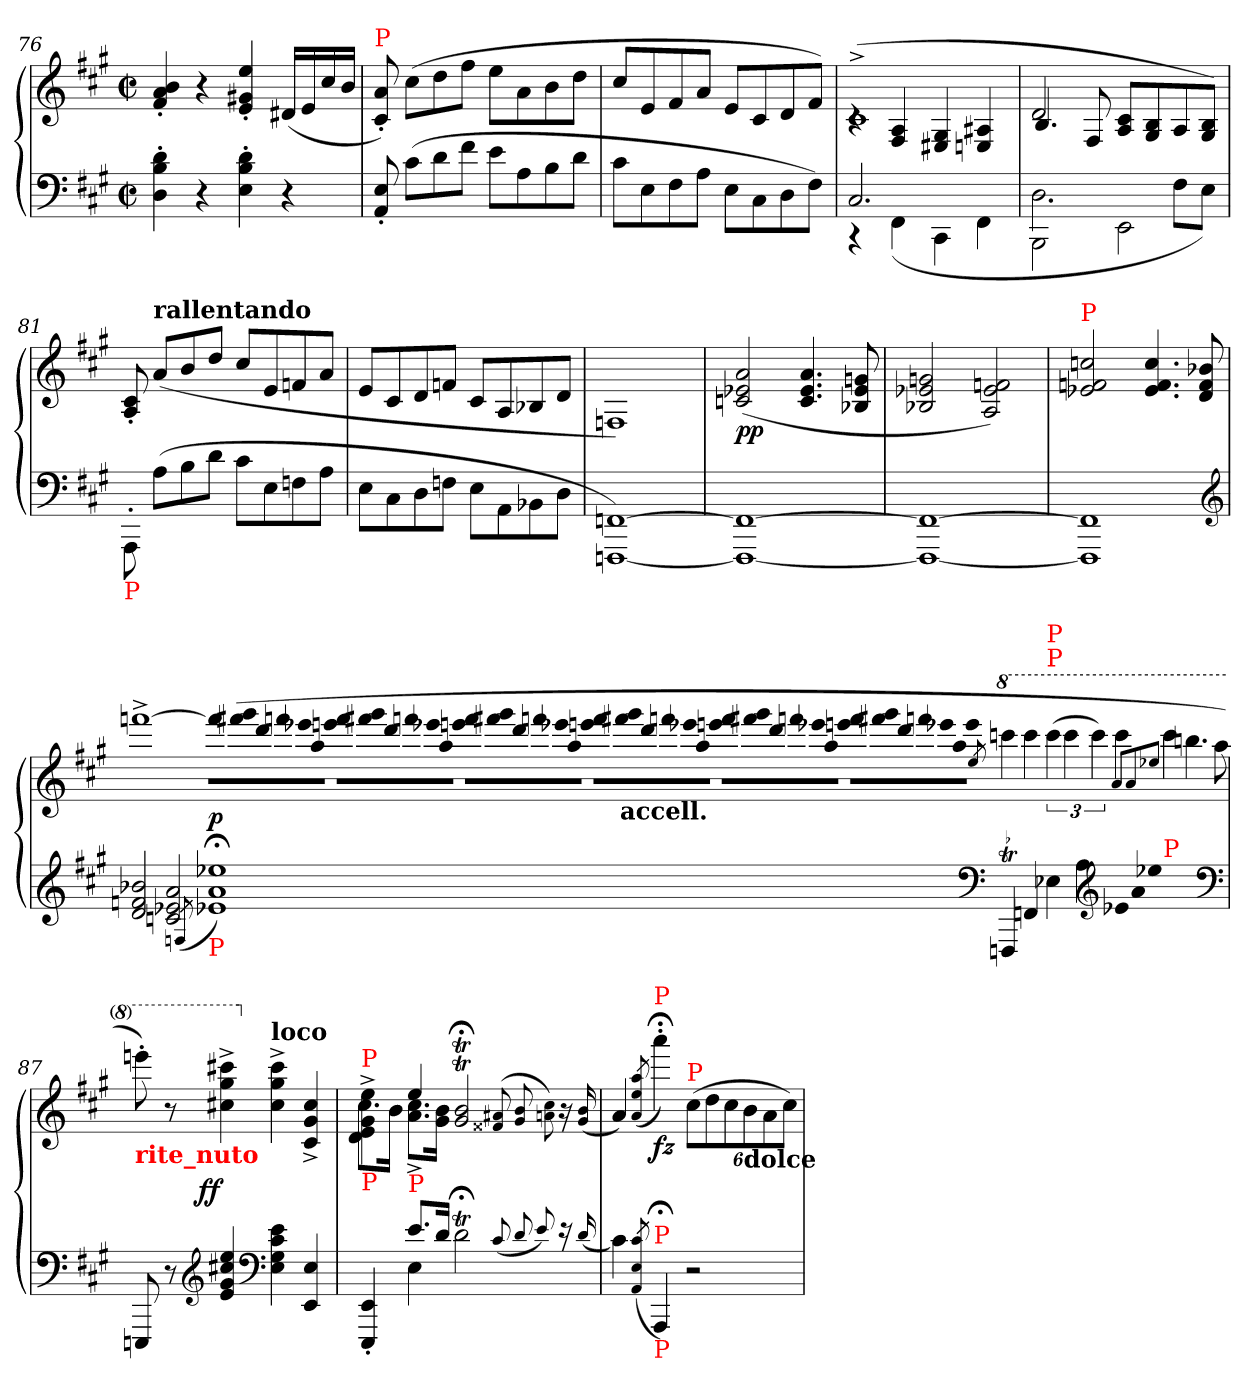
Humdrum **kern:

**kern	**kern	**dynam
*part1	*part1	*part1
*staff2	*staff1	*staff1/2
*clefF4	*clefG2	*
*k[f#c#g#]	*k[f#c#g#]	*
*M2/2	*M2/2	*
*met(c|)	*met(c|)	*
=76	=76	=76
4d' 4B' 4D'	4b'> 4a'> 4f#'>	.
4r	4r	.
4d' 4B' 4E'	4ee' 4g#X' 4e'	.
4r	(<16d#XLL	.
.	16e	.
.	16cc#	.
.	16bJJ	.
=77	=77	=77
!	!LO:TX:a:color=red:t=P	!
8E' 8AA'	8a' 8c#')	.
(>8c#L	(>8cc#L	.
8d	8dd	.
8f#J	8ff#J	.
8eL	8eeL	.
8A	8a	.
8B	8b	.
8dJ	8ddJ	.
=78	=78	=78
8c#L	8cc#L	.
8E	8e	.
8F#	8f#	.
8AJ	8aJ	.
8EL	8eL	.
8C#	8c#	.
8D	8d	.
8F#J)	8f#J)	.
=79	=79	=79
*^	*^	*
2.C#	4rCC	(>1c#^<	4rc	.
.	(<4FF#\	.	4A/ 4F#/	.
.	4CC#\	.	4G#/ 4E#X/	.
4ryy	4FF#\	.	4A#X/ 4En/	.
=80	=80	=80	=80	=80
2.D\	2BBB\	2d	4.B/	.
.	.	.	8F#/	.
.	2EE\	8c#/ 8A/L	2ryy	.
.	.	8B/ 8G#/	.	.
8F#\L	.	8A/	.	.
8EJ)	.	8B/ 8G#/J)	.	.
*v	*v	*	*	*
*	*v	*v	*
=81	=81	=81
!LO:TX:b:color=red:t=P	!	!
8AAA'<\	8c#'>/ 8A'>/	.
!	!LO:TX:a:B:t=rallentando	!
(<8AL	(>8a/L	.
8B	8b	.
8dJ	8ddJ	.
8c#L	8cc#L	.
8E	8e	.
8Fn	8fn	.
8AJ	8aJ	.
=82	=82	=82
8EL	8eL	.
8C#	8c#	.
8D	8d	.
8FnJ	8fnJ	.
8EL	8c#L	.
8AA\	8A/	.
8BB-X	8B-X	.
8DJ	8dJ	.
=83	=83	=83
[1FFn\ [1FFFn\)	1Fn/)	.
=84	=84	=84
1FFn_ 1FFFn_	(>2a 2e-X 2cn	pp
.	4.a 4.e- 4.c	.
.	8gn 8e- 8B-X	.
=85	=85	=85
1FFn_ 1FFFn_	2gn 2e-X 2B-X	.
.	2fn 2e- 2A)	.
=86	=86	=86
!	!LO:TX:a:color=red:t=P	!
1FFn] 1FFFn]	(>2ccn 2fn 2e-X	.
.	4.cc 4.f 4.e-	.
.	8b-X 8f 8d	.
*clefG2	*	*
=	=	=
2b-X 2fn 2d	[1fffn^>	.
2a 2e-X 2cn)	.	.
(<8qFn/	.	.
*	*Xtuplet	*
!LO:TX:b:color=red:t=P	!	!
!	!LO:N:vis=16	!
1ee-X;< 1a;< 1e-X;<)	48fff!\LL]	p
!	!LO:N:vis=16	!
.	(>48fff#X!\	.
!	!LO:N:vis=16	!
.	48ggg#!\	.
!	!LO:N:vis=16	!
.	48ddd!\	.
!	!LO:N:vis=16	!
.	48fffn!\	.
!	!LO:N:vis=16	!
.	48eee-X!\	.
!	!LO:N:vis=16	!
.	48aa!\	.
!	!LO:N:vis=16	!
.	48eeen!\JJ	.
!	!LO:N:vis=16	!
.	48fff!\LL	.
!	!LO:N:vis=16	!
.	48fff#X!\	.
!	!LO:N:vis=16	!
.	48ggg#!\	.
!	!LO:N:vis=16	!
.	48ddd!\	.
!	!LO:N:vis=16	!
.	48fffn!\	.
!	!LO:N:vis=16	!
.	48eee-X!\	.
!	!LO:N:vis=16	!
.	48aa!\	.
!	!LO:N:vis=16	!
.	48eeen!\JJ	.
!	!LO:N:vis=16	!
.	48fff!\LL	.
!	!LO:N:vis=16	!
.	48fff#X!\	.
!	!LO:N:vis=16	!
.	48ggg#!\	.
!	!LO:N:vis=16	!
.	48ddd!\	.
!	!LO:N:vis=16	!
.	48fffn!\	.
!	!LO:N:vis=16	!
.	48eee-X!\	.
!	!LO:N:vis=16	!
.	48aa!\	.
!	!LO:N:vis=16	!
.	48eeen!\JJ	.
!	!LO:N:vis=16	!
.	48fff!\LL	.
!	!LO:N:vis=16	!
.	48fff#X!\	.
!	!LO:TX:b:B:t=accell.	!
!	!LO:N:vis=16	!
.	48ggg#!\	.
!	!LO:N:vis=16	!
.	48ddd!\	.
!	!LO:N:vis=16	!
.	48fffn!\	.
!	!LO:N:vis=16	!
.	48eee-X!\	.
!	!LO:N:vis=16	!
.	48aa!\	.
!	!LO:N:vis=16	!
.	48eeen!\JJ	.
!	!LO:N:vis=16	!
.	48fff!\LL	.
!	!LO:N:vis=16	!
.	48fff#X!\	.
!	!LO:N:vis=16	!
.	48ggg#!\	.
!	!LO:N:vis=16	!
.	48ddd!\	.
!	!LO:N:vis=16	!
.	48fffn!\	.
!	!LO:N:vis=16	!
.	48eee-X!\	.
!	!LO:N:vis=16	!
.	48aa!\	.
!	!LO:N:vis=16	!
.	48eeen!\JJ	.
!	!LO:N:vis=16	!
.	48fff!\LL	.
!	!LO:N:vis=16	!
.	48fff#X!\	.
!	!LO:N:vis=16	!
.	48ggg#!\	.
!	!LO:N:vis=16	!
.	48ddd!\	.
!	!LO:N:vis=16	!
.	48fffn!\	.
!	!LO:N:vis=16	!
.	48eee-X!\	.
!	!LO:N:vis=16	!
.	48aa!\	.
!	!LO:N:vis=16	!
.	48eee-!\JJ	.
*clefF4	*	*
.	8qee!	.
!LO:TR:acc=-	!	!
*	*8va	*
4FFFnt!	4ccccn!	.
4FFn!	4cccc!	.
*	*tuplet	*
!	!LO:TX:a:color=red:t=P	!
!	!LO:TX:a:color=red:t=P	!
4E-X!	(>6cccc!	.
.	6cccc!	.
4A!	.	.
.	6cccc!)	.
*clefG2	*	*
*Xtuplet	*	*
!LO:N:vis=4	!	!
12e-X!\	4cccc!	.
!LO:N:vis=4	!	!
12a!\	.	.
!LO:N:vis=4	!	!
12ee-X!	.	.
.	8qqaa!/L	.
.	8qqaa!	.
.	8qqeee-X!J	.
!LO:TX:a:color=red:t=P	!	!
2.ryy	4cccc!	.
.	4.bbbn!	.
.	8aaa!	.
*clefF4	*	*
=87	=87	=87
!	!LO:TX:b:B:color=red:t=rite_nuto	!
8EEEn	8eeeen'>)	.
8r	8r	.
*clefG2	*	*
!	!	!LO:DY:rj
4ee 4cc#X 4g# 4e	4cccc#X^< 4ggg#^< 4ccc#X^<	ff
*clefF4	*	*
*	*X8va	*
!	!LO:TX:a:B:t=loco	!
4e 4c# 4G# 4E	4ccc#^< 4gg#^< 4cc#^<	.
4E 4EE	4cc#^< 4g#^< 4c#^<	.
=88	=88	=88
*^	*^	*
!	!	!LO:TX:b:color=red:t=P	!	!
!	!	!LO:TX:a:color=red:t=P	!	!
4EE' 4EEE'	4ryy	4ee^<\ 4g#^<\ 4e^<\ 4d^<\	8.cc#L	.
.	.	.	16bJk	.
!	!	!LO:TX:b:color=red:t=P	!	!
8.eL	4E	4ee	8.cc#^< 8.a^<L	.
16dJk	.	.	16b 16g#Jk	.
2d;T	2ryy	2b;<T 2g#;<T	2ryy	.
(<8qqc#/L	.	(<8qqa#X/ 8qqf##X/L	.	.
8qqd	.	8qqb 8qqg#	.	.
8qqe)	.	8qqcc# 8qqan)	.	.
16re	16ryy	16r	16ryy	.
*v	*v	*	*	*
*	*v	*v	*
(<16qqdJk	(<16qqb 16qqg#Jk	.
=89	=89	=89
4c#)	4a)	.
(<8qc#/ 8qE/ 8qAA/	(>8qaa/ 8qee/ 8qa/	.
!	!LO:TX:a:color=red:t=P	!
!LO:TX:b:color=red:t=P	!	!
!LO:TX:a:color=red:t=P	!	!
4AAA;<)	4aaa;<'>)	fz
*	*Xbrackettup	*
!	!LO:TX:a:color=red:t=P	!
2r	(>12cc#L	.
.	12dd	.
.	12cc#	.
!	!LO:TX:b:B:t=dolce	!
.	12b	.
.	12a	.
.	12cc#J)	.
=	=	=
*-	*-	*-
